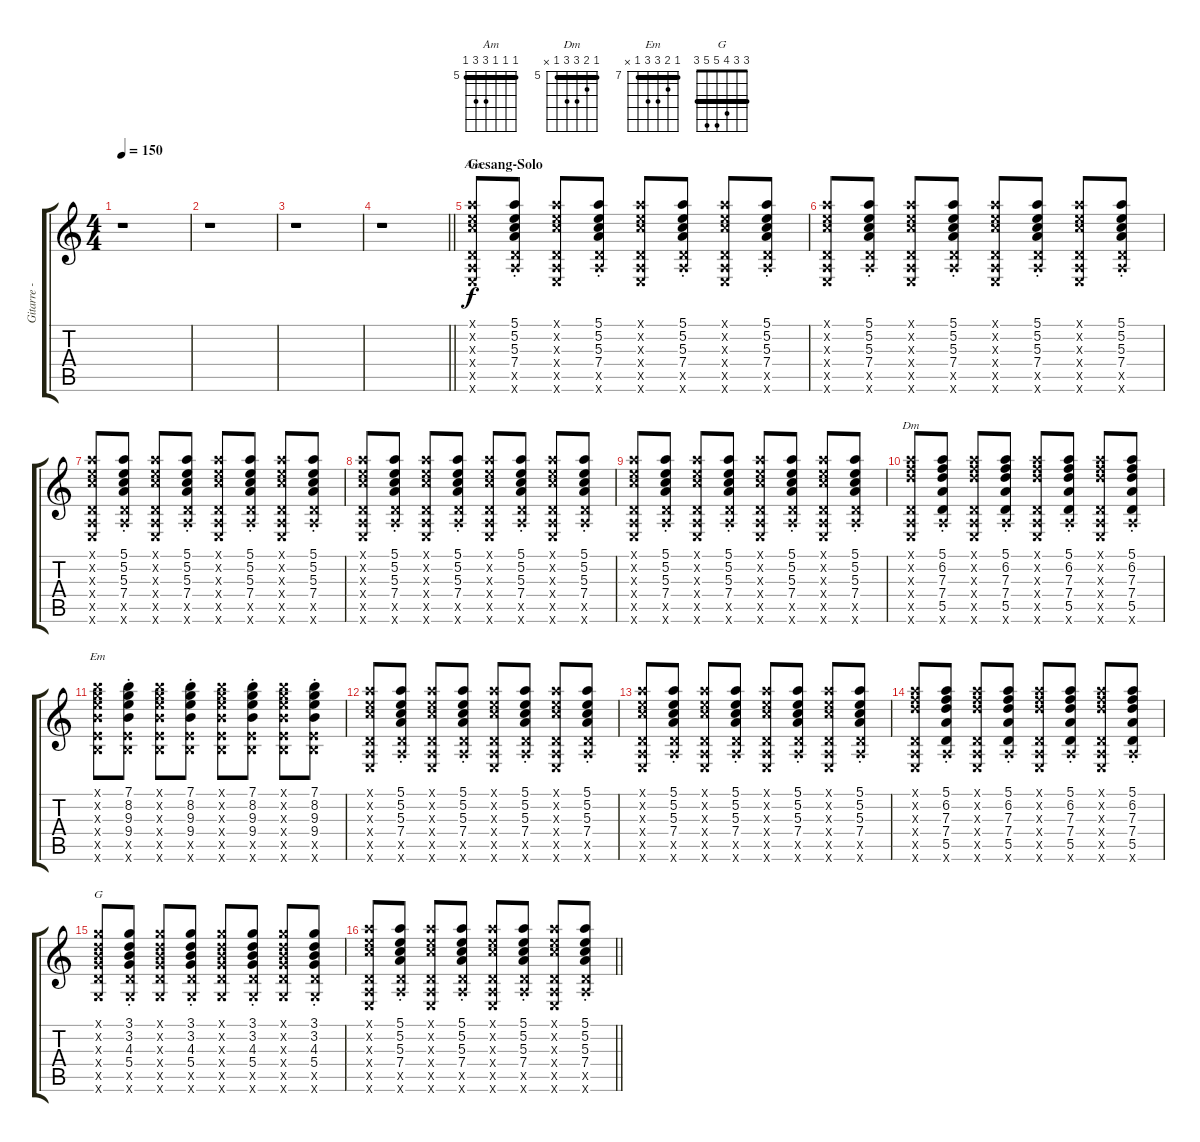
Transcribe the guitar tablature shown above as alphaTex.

\track ("Gitarre - Philipp Hofmann" "Gitarre - ") {instrument distortionguitar}
\staff {score tabs}
\tuning (E4 B3 G3 D3 A2 E2) {hide}
\chord ("Am" 5 5 5 7 7 5) {firstfret 5 barre 5}
\chord ("Dm" 5 6 7 7 5 x) {firstfret 5 barre 5}
\chord ("Em" 7 8 9 9 7 x) {firstfret 7 barre 7}
\chord ("G" 3 3 4 5 5 3) {barre 3}
\ts (4 4)
\tempo 150
\clef g2
\ks c
r.1{dy f} |
r.1 |
r.1 |
\barLineRight lightlight
r.1 |
\section ("" "Gesang-Solo")
(5.1{x} 5.2{x} 5.3{x} 0.4{x} 0.5{x} 0.6{x}).8{ch "Am" volume 12} (5.1{st} 5.2{st} 5.3{st} 7.4{st} 5.5{x} 5.6{x}).8 (5.1{x} 5.2{x} 5.3{x} 0.4{x} 0.5{x} 0.6{x}).8 (5.1{st} 5.2{st} 5.3{st} 7.4{st} 5.5{x} 5.6{x}).8 (5.1{x} 5.2{x} 5.3{x} 0.4{x} 0.5{x} 0.6{x}).8 (5.1{st} 5.2{st} 5.3{st} 7.4{st} 5.5{x} 5.6{x}).8 (5.1{x} 5.2{x} 5.3{x} 0.4{x} 0.5{x} 0.6{x}).8 (5.1{st} 5.2{st} 5.3{st} 7.4{st} 5.5{x} 5.6{x}).8 |
(5.1{x} 5.2{x} 5.3{x} 0.4{x} 0.5{x} 0.6{x}).8 (5.1{st} 5.2{st} 5.3{st} 7.4{st} 5.5{x} 5.6{x}).8 (5.1{x} 5.2{x} 5.3{x} 0.4{x} 0.5{x} 0.6{x}).8 (5.1{st} 5.2{st} 5.3{st} 7.4{st} 5.5{x} 5.6{x}).8 (5.1{x} 5.2{x} 5.3{x} 0.4{x} 0.5{x} 0.6{x}).8 (5.1{st} 5.2{st} 5.3{st} 7.4{st} 5.5{x} 5.6{x}).8 (5.1{x} 5.2{x} 5.3{x} 0.4{x} 0.5{x} 0.6{x}).8 (5.1{st} 5.2{st} 5.3{st} 7.4{st} 5.5{x} 5.6{x}).8 |
(5.1{x} 5.2{x} 5.3{x} 0.4{x} 0.5{x} 0.6{x}).8 (5.1{st} 5.2{st} 5.3{st} 7.4{st} 5.5{x} 5.6{x}).8 (5.1{x} 5.2{x} 5.3{x} 0.4{x} 0.5{x} 0.6{x}).8 (5.1{st} 5.2{st} 5.3{st} 7.4{st} 5.5{x} 5.6{x}).8 (5.1{x} 5.2{x} 5.3{x} 0.4{x} 0.5{x} 0.6{x}).8 (5.1{st} 5.2{st} 5.3{st} 7.4{st} 5.5{x} 5.6{x}).8 (5.1{x} 5.2{x} 5.3{x} 0.4{x} 0.5{x} 0.6{x}).8 (5.1{st} 5.2{st} 5.3{st} 7.4{st} 5.5{x} 5.6{x}).8 |
(5.1{x} 5.2{x} 5.3{x} 0.4{x} 0.5{x} 0.6{x}).8 (5.1{st} 5.2{st} 5.3{st} 7.4{st} 5.5{x} 5.6{x}).8 (5.1{x} 5.2{x} 5.3{x} 0.4{x} 0.5{x} 0.6{x}).8 (5.1{st} 5.2{st} 5.3{st} 7.4{st} 5.5{x} 5.6{x}).8 (5.1{x} 5.2{x} 5.3{x} 0.4{x} 0.5{x} 0.6{x}).8 (5.1{st} 5.2{st} 5.3{st} 7.4{st} 5.5{x} 5.6{x}).8 (5.1{x} 5.2{x} 5.3{x} 0.4{x} 0.5{x} 0.6{x}).8 (5.1{st} 5.2{st} 5.3{st} 7.4{st} 5.5{x} 5.6{x}).8 |
(5.1{x} 5.2{x} 5.3{x} 0.4{x} 0.5{x} 0.6{x}).8{volume 10} (5.1{st} 5.2{st} 5.3{st} 7.4{st} 5.5{x} 5.6{x}).8 (5.1{x} 5.2{x} 5.3{x} 0.4{x} 0.5{x} 0.6{x}).8 (5.1{st} 5.2{st} 5.3{st} 7.4{st} 5.5{x} 5.6{x}).8 (5.1{x} 5.2{x} 5.3{x} 0.4{x} 0.5{x} 0.6{x}).8 (5.1{st} 5.2{st} 5.3{st} 7.4{st} 5.5{x} 5.6{x}).8 (5.1{x} 5.2{x} 5.3{x} 0.4{x} 0.5{x} 0.6{x}).8 (5.1{st} 5.2{st} 5.3{st} 7.4{st} 5.5{x} 5.6{x}).8 |
(5.1{x} 6.2{x} 7.3{x} 0.4{x} 0.5{x} 0.6{x}).8{ch "Dm"} (5.1{st} 6.2{st} 7.3{st} 7.4{st} 5.5{st} 5.6{x}).8 (5.1{x} 6.2{x} 7.3{x} 0.4{x} 0.5{x} 0.6{x}).8 (5.1{st} 6.2{st} 7.3{st} 7.4{st} 5.5{st} 5.6{x}).8 (5.1{x} 6.2{x} 7.3{x} 0.4{x} 0.5{x} 0.6{x}).8 (5.1{st} 6.2{st} 7.3{st} 7.4{st} 5.5{st} 5.6{x}).8 (5.1{x} 6.2{x} 7.3{x} 0.4{x} 0.5{x} 0.6{x}).8 (5.1{st} 6.2{st} 7.3{st} 7.4{st} 5.5{st} 5.6{x}).8 |
(7.1{x} 8.2{x} 9.3{x} 9.4{x} 7.5{x} 7.6{x}).8{ch "Em"} (7.1{st} 8.2{st} 9.3{st} 9.4{st} 7.5{x} 7.6{x}).8 (7.1{x} 8.2{x} 9.3{x} 9.4{x} 7.5{x} 7.6{x}).8 (7.1{st} 8.2{st} 9.3{st} 9.4{st} 7.5{x} 7.6{x}).8 (7.1{x} 8.2{x} 9.3{x} 9.4{x} 7.5{x} 7.6{x}).8 (7.1{st} 8.2{st} 9.3{st} 9.4{st} 7.5{x} 7.6{x}).8 (7.1{x} 8.2{x} 9.3{x} 9.4{x} 7.5{x} 7.6{x}).8 (7.1{st} 8.2{st} 9.3{st} 9.4{st} 7.5{x} 7.6{x}).8 |
(5.1{x} 5.2{x} 5.3{x} 0.4{x} 0.5{x} 0.6{x}).8 (5.1{st} 5.2{st} 5.3{st} 7.4{st} 5.5{x} 5.6{x}).8 (5.1{x} 5.2{x} 5.3{x} 0.4{x} 0.5{x} 0.6{x}).8 (5.1{st} 5.2{st} 5.3{st} 7.4{st} 5.5{x} 5.6{x}).8 (5.1{x} 5.2{x} 5.3{x} 0.4{x} 0.5{x} 0.6{x}).8 (5.1{st} 5.2{st} 5.3{st} 7.4{st} 5.5{x} 5.6{x}).8 (5.1{x} 5.2{x} 5.3{x} 0.4{x} 0.5{x} 0.6{x}).8 (5.1{st} 5.2{st} 5.3{st} 7.4{st} 5.5{x} 5.6{x}).8 |
(5.1{x} 5.2{x} 5.3{x} 0.4{x} 0.5{x} 0.6{x}).8 (5.1{st} 5.2{st} 5.3{st} 7.4{st} 5.5{x} 5.6{x}).8 (5.1{x} 5.2{x} 5.3{x} 0.4{x} 0.5{x} 0.6{x}).8 (5.1{st} 5.2{st} 5.3{st} 7.4{st} 5.5{x} 5.6{x}).8 (5.1{x} 5.2{x} 5.3{x} 0.4{x} 0.5{x} 0.6{x}).8 (5.1{st} 5.2{st} 5.3{st} 7.4{st} 5.5{x} 5.6{x}).8 (5.1{x} 5.2{x} 5.3{x} 0.4{x} 0.5{x} 0.6{x}).8 (5.1{st} 5.2{st} 5.3{st} 7.4{st} 5.5{x} 5.6{x}).8 |
(5.1{x} 6.2{x} 7.3{x} 0.4{x} 0.5{x} 0.6{x}).8 (5.1{st} 6.2{st} 7.3{st} 7.4{st} 5.5{st} 5.6{x}).8 (5.1{x} 6.2{x} 7.3{x} 0.4{x} 0.5{x} 0.6{x}).8 (5.1{st} 6.2{st} 7.3{st} 7.4{st} 5.5{st} 5.6{x}).8 (5.1{x} 6.2{x} 7.3{x} 0.4{x} 0.5{x} 0.6{x}).8 (5.1{st} 6.2{st} 7.3{st} 7.4{st} 5.5{st} 5.6{x}).8 (5.1{x} 6.2{x} 7.3{x} 0.4{x} 0.5{x} 0.6{x}).8 (5.1{st} 6.2{st} 7.3{st} 7.4{st} 5.5{st} 5.6{x}).8 |
(3.1{x} 3.2{x} 4.3{x} 5.4{x} 5.5{x} 3.6{x}).8{ch "G"} (3.1{st} 3.2{st} 4.3{st} 5.4{st} 5.5{x} 3.6{x}).8 (3.1{x} 3.2{x} 4.3{x} 5.4{x} 5.5{x} 3.6{x}).8 (3.1{st} 3.2{st} 4.3{st} 5.4{st} 5.5{x} 3.6{x}).8 (3.1{x} 3.2{x} 4.3{x} 5.4{x} 5.5{x} 3.6{x}).8 (3.1{st} 3.2{st} 4.3{st} 5.4{st} 5.5{x} 3.6{x}).8 (3.1{x} 3.2{x} 4.3{x} 5.4{x} 5.5{x} 3.6{x}).8 (3.1{st} 3.2{st} 4.3{st} 5.4{st} 5.5{x} 3.6{x}).8 |
\barLineRight lightlight
(5.1{x} 5.2{x} 5.3{x} 0.4{x} 0.5{x} 0.6{x}).8 (5.1{st} 5.2{st} 5.3{st} 7.4{st} 5.5{x} 5.6{x}).8 (5.1{x} 5.2{x} 5.3{x} 0.4{x} 0.5{x} 0.6{x}).8 (5.1{st} 5.2{st} 5.3{st} 7.4{st} 5.5{x} 5.6{x}).8 (5.1{x} 5.2{x} 5.3{x} 0.4{x} 0.5{x} 0.6{x}).8 (5.1{st} 5.2{st} 5.3{st} 7.4{st} 5.5{x} 5.6{x}).8 (5.1{x} 5.2{x} 5.3{x} 0.4{x} 0.5{x} 0.6{x}).8 (5.1{st} 5.2{st} 5.3{st} 7.4{st} 5.5{x} 5.6{x}).8
